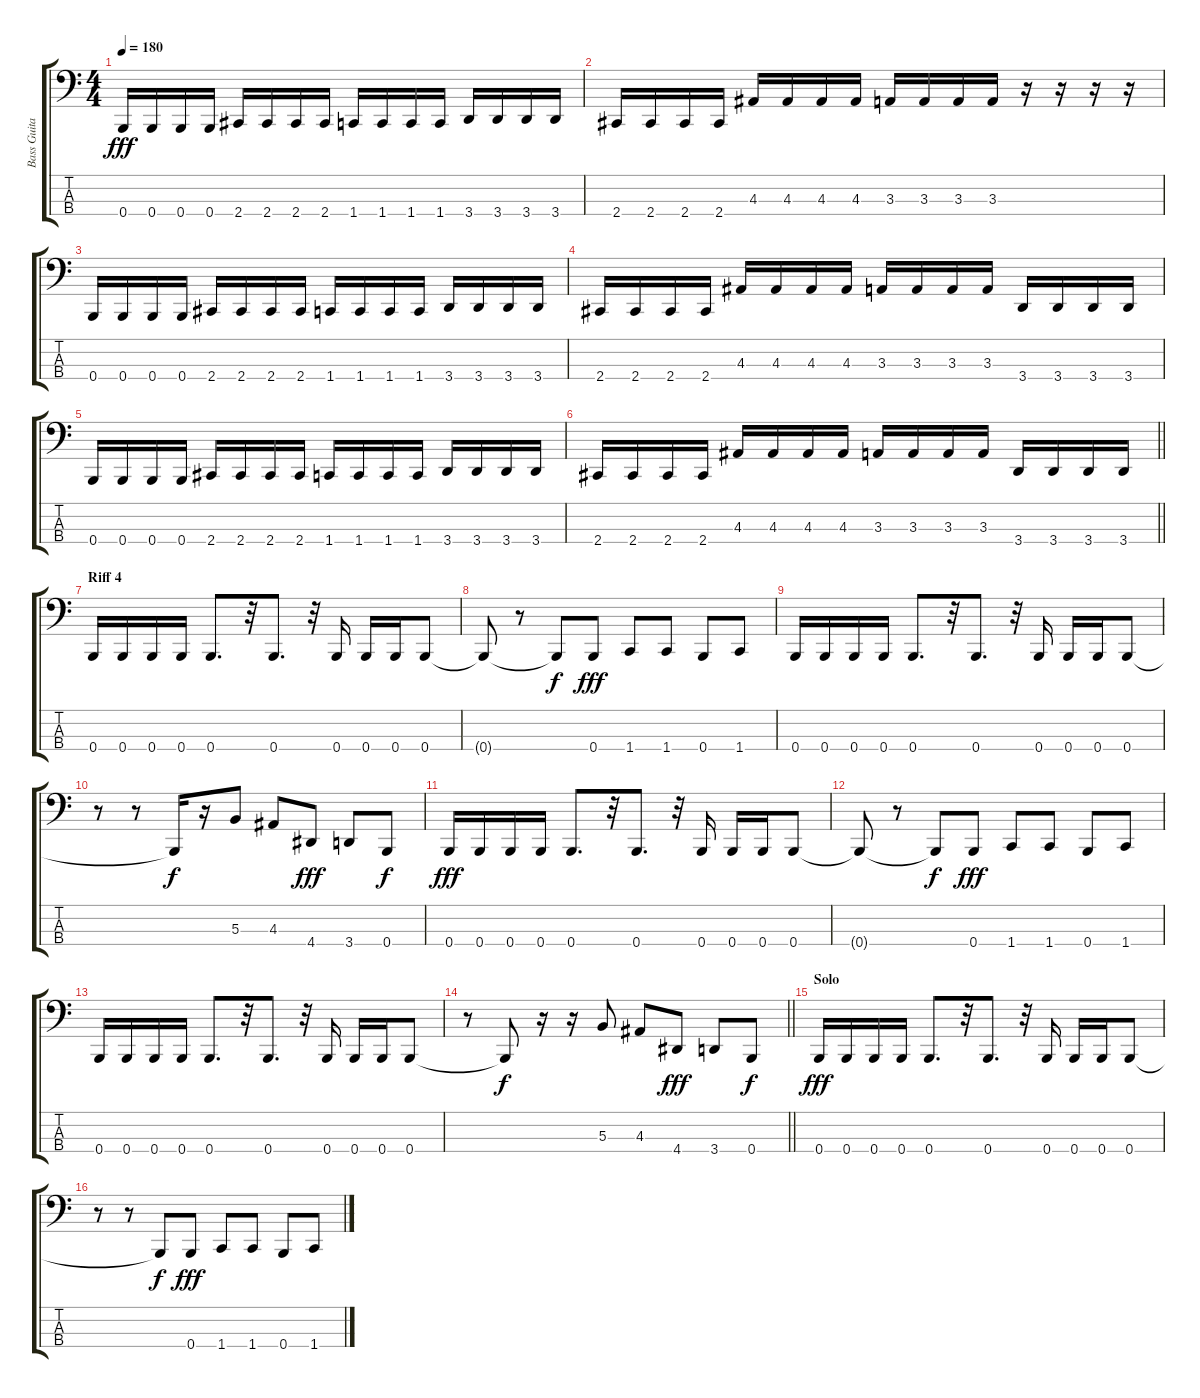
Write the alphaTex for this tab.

\track ("Bass Guitar" "Bass Guita") {instrument electricbassfinger}
\staff {score tabs}
\tuning (E2 B1 Gb1 B0) {hide}
\ts (4 4)
\tempo 180
\clef f4
\ks c
0.4.16{dy fff} 0.4.16 0.4.16 0.4.16 2.4.16 2.4.16 2.4.16 2.4.16 1.4.16 1.4.16 1.4.16 1.4.16 3.4.16 3.4.16 3.4.16 3.4.16 |
2.4.16 2.4.16 2.4.16 2.4.16 4.3.16 4.3.16 4.3.16 4.3.16 3.3.16 3.3.16 3.3.16 3.3.16 r.16 r.16 r.16 r.16 |
0.4.16 0.4.16 0.4.16 0.4.16 2.4.16 2.4.16 2.4.16 2.4.16 1.4.16 1.4.16 1.4.16 1.4.16 3.4.16 3.4.16 3.4.16 3.4.16 |
2.4.16 2.4.16 2.4.16 2.4.16 4.3.16 4.3.16 4.3.16 4.3.16 3.3.16 3.3.16 3.3.16 3.3.16 3.4.16 3.4.16 3.4.16 3.4.16 |
0.4.16 0.4.16 0.4.16 0.4.16 2.4.16 2.4.16 2.4.16 2.4.16 1.4.16 1.4.16 1.4.16 1.4.16 3.4.16 3.4.16 3.4.16 3.4.16 |
\barLineRight lightlight
2.4.16 2.4.16 2.4.16 2.4.16 4.3.16 4.3.16 4.3.16 4.3.16 3.3.16 3.3.16 3.3.16 3.3.16 3.4.16 3.4.16 3.4.16 3.4.16 |
\section ("" "Riff 4")
0.4.16 0.4.16 0.4.16 0.4.16 0.4.8{d} r.32 0.4.8{d} r.32 0.4.16 0.4.16 0.4.16 0.4.8 |
0.4{t}.8 r.8 0.4{t}.8{dy f} 0.4.8{dy fff} 1.4.8 1.4.8 0.4.8 1.4.8 |
0.4.16 0.4.16 0.4.16 0.4.16 0.4.8{d} r.32 0.4.8{d} r.32 0.4.16 0.4.16 0.4.16 0.4.8 |
r.8 r.8 0.4{t}.16{dy f} r.16 5.3.8 4.3.8 4.4.8{dy fff} 3.4.8 0.4.8{dy f} |
0.4.16{dy fff} 0.4.16 0.4.16 0.4.16 0.4.8{d} r.32 0.4.8{d} r.32 0.4.16 0.4.16 0.4.16 0.4.8 |
0.4{t}.8 r.8 0.4{t}.8{dy f} 0.4.8{dy fff} 1.4.8 1.4.8 0.4.8 1.4.8 |
0.4.16 0.4.16 0.4.16 0.4.16 0.4.8{d} r.32 0.4.8{d} r.32 0.4.16 0.4.16 0.4.16 0.4.8 |
\barLineRight lightlight
r.8 0.4{t}.8{dy f} r.16 r.16 5.3.8 4.3.8 4.4.8{dy fff} 3.4.8 0.4.8{dy f} |
\section ("" "Solo")
0.4.16{dy fff} 0.4.16 0.4.16 0.4.16 0.4.8{d} r.32 0.4.8{d} r.32 0.4.16 0.4.16 0.4.16 0.4.8 |
r.8 r.8 0.4{t}.8{dy f} 0.4.8{dy fff} 1.4.8 1.4.8 0.4.8 1.4.8
